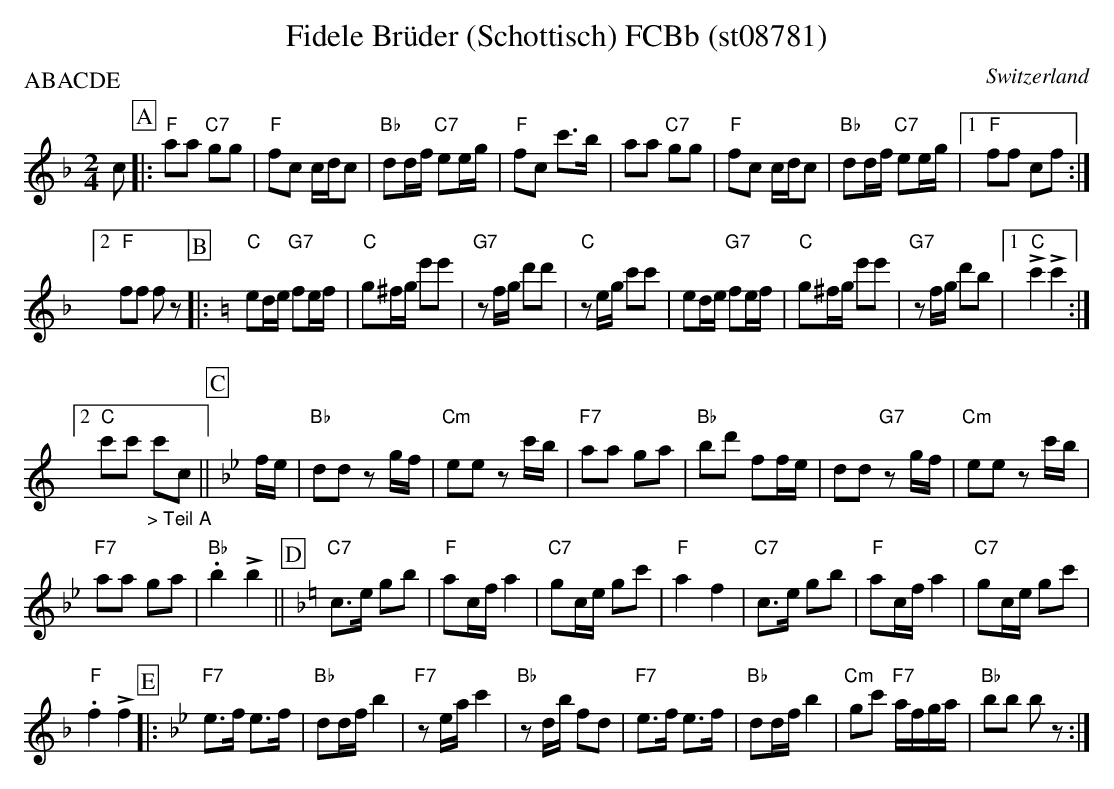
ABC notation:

X:1
T: Fidele Brüder (Schottisch) FCBb (st08781)
P:ABACDE
O:Switzerland
M:2/4
L:1/8
K:F major
c [P:A] |: "F"aa "C7"gg | "F"fc c/d/c | "Bb"dd/f/ "C7"ee/g/ | "F"fc c'>b | aa "C7"gg | "F"fc c/d/c | "Bb"dd/f/ "C7"ee/g/ |1 "F"ff cf :|2
"F"ff fz [P:B] |: [K:C] "C"ed/e/ "G7"fe/f/ | "C"g^f/g/ e'e' | "G7"zf/g/ d'd' | "C"ze/g/ c'c' | ed/e/ "G7"fe/f/ | "C"g^f/g/ e'e' | "G7"zf/g/ d'b |1 "C"+>+c'2+>+c'2 :|2
"C"c'c' "_> Teil A"c'c || [P:C] [K:Bb] f/e/ | "Bb"dd zg/f/ | "Cm"ee zc'/b/ | "F7"aa ga | "Bb"bd' ff/e/ | dd "G7"zg/f/ | "Cm"ee zc'/b/ |
"F7"aa ga | "Bb".b2+>+b2 || [P:D] [K:F] "C7"c>e gb | "F"ac/f/ a2 | "C7"gc/e/ gc' | "F"a2f2 | "C7"c>e gb | "F"ac/f/ a2 | "C7"gc/e/ gc' |
"F".f2+>+f2 [P:E] |: [K:Bb] "F7"e>f e>f | "Bb"dd/f/ b2 | "F7"ze/a/ c'2 | "Bb"zd/b/ fd | "F7"e>f e>f | "Bb"dd/f/ b2 | "Cm"gc' "F7"a/f/g/a/ | "Bb"bb bz :|
